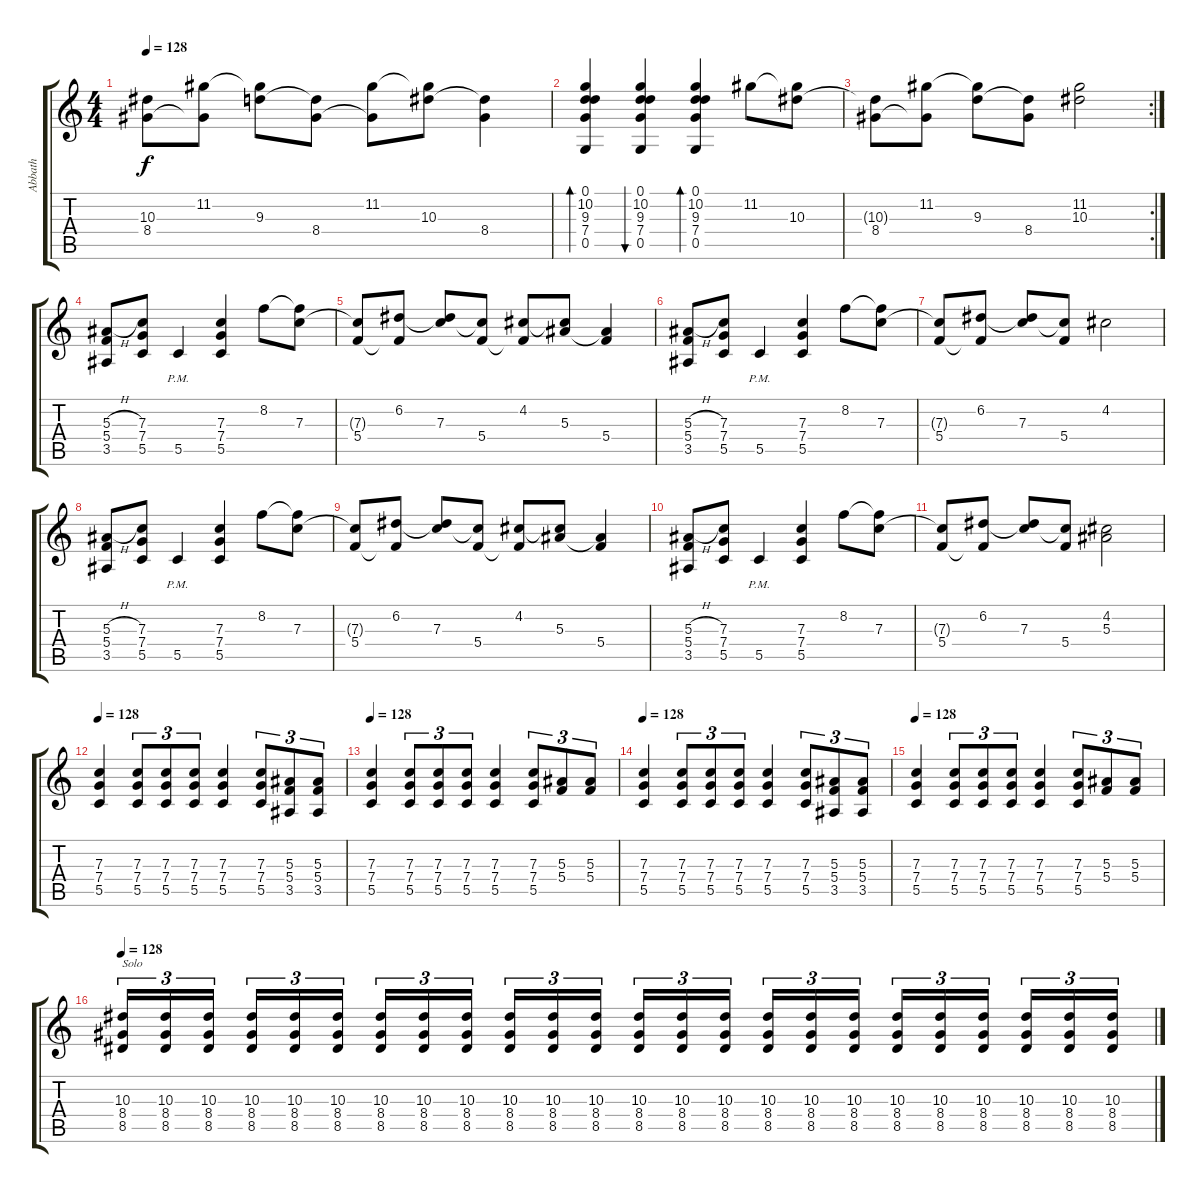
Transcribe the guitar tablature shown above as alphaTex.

\track ("Abbath" "Abbath") {instrument distortionguitar}
\staff {score tabs}
\tuning (D4 A3 F3 C3 G2 D2) {hide}
\ts (4 4)
\tempo 128
\clef g2
\ks c
(10.3{t} 8.4).8{dy f} (11.2 8.4{t}).8 (11.2{t} 9.3).8 (9.3{t} 8.4).8 (11.2 8.4{t}).8 (11.2{t} 10.3).8 (10.3{t} 8.4).4 |
(0.1 10.2 9.3 7.4 0.5).4{bd 120} (0.1 10.2 9.3 7.4 0.5).4{bu 120} (0.1 10.2 9.3 7.4 0.5).4{bd 120} 11.2.8 (11.2{t} 10.3).8 |
\rc 2
(10.3{t} 8.4).8 (11.2 8.4{t}).8 (11.2{t} 9.3).8 (9.3{t} 8.4).8 (11.2 10.3).2 |
(5.3{h} 5.4 3.5).8 (7.3 7.4 5.5).8 5.5{pm}.4 (7.3 7.4 5.5).4 8.2.8 (8.2{t} 7.3).8 |
(7.3{t} 5.4).8 (6.2 5.4{t}).8 (6.2{t} 7.3).8 (7.3{t} 5.4).8 (4.2 5.4{t}).8 (4.2{t} 5.3).8 (5.3{t} 5.4).4 |
(5.3{h} 5.4 3.5).8 (7.3 7.4 5.5).8 5.5{pm}.4 (7.3 7.4 5.5).4 8.2.8 (8.2{t} 7.3).8 |
(7.3{t} 5.4).8 (6.2 5.4{t}).8 (6.2{t} 7.3).8 (7.3{t} 5.4).8 4.2.2 |
(5.3{h} 5.4 3.5).8 (7.3 7.4 5.5).8 5.5{pm}.4 (7.3 7.4 5.5).4 8.2.8 (8.2{t} 7.3).8 |
(7.3{t} 5.4).8 (6.2 5.4{t}).8 (6.2{t} 7.3).8 (7.3{t} 5.4).8 (4.2 5.4{t}).8 (4.2{t} 5.3).8 (5.3{t} 5.4).4 |
(5.3{h} 5.4 3.5).8 (7.3 7.4 5.5).8 5.5{pm}.4 (7.3 7.4 5.5).4 8.2.8 (8.2{t} 7.3).8 |
(7.3{t} 5.4).8 (6.2 5.4{t}).8 (6.2{t} 7.3).8 (7.3{t} 5.4).8 (4.2 5.3).2 |
\tempo 128
(7.3 7.4 5.5).4 (7.3 7.4 5.5).8{tu (3 2)} (7.3 7.4 5.5).8{tu (3 2)} (7.3 7.4 5.5).8{tu (3 2)} (7.3 7.4 5.5).4 (7.3 7.4 5.5).8{tu (3 2)} (5.3 5.4 3.5).8{tu (3 2)} (5.3 5.4 3.5).8{tu (3 2)} |
\tempo 128
(7.3 7.4 5.5).4 (7.3 7.4 5.5).8{tu (3 2)} (7.3 7.4 5.5).8{tu (3 2)} (7.3 7.4 5.5).8{tu (3 2)} (7.3 7.4 5.5).4 (7.3 7.4 5.5).8{tu (3 2)} (5.3 5.4).8{tu (3 2)} (5.3 5.4).8{tu (3 2)} |
\tempo 128
(7.3 7.4 5.5).4 (7.3 7.4 5.5).8{tu (3 2)} (7.3 7.4 5.5).8{tu (3 2)} (7.3 7.4 5.5).8{tu (3 2)} (7.3 7.4 5.5).4 (7.3 7.4 5.5).8{tu (3 2)} (5.3 5.4 3.5).8{tu (3 2)} (5.3 5.4 3.5).8{tu (3 2)} |
\tempo 128
(7.3 7.4 5.5).4 (7.3 7.4 5.5).8{tu (3 2)} (7.3 7.4 5.5).8{tu (3 2)} (7.3 7.4 5.5).8{tu (3 2)} (7.3 7.4 5.5).4 (7.3 7.4 5.5).8{tu (3 2)} (5.3 5.4).8{tu (3 2)} (5.3 5.4).8{tu (3 2)} |
\tempo 128
(10.3 8.4 8.5).16{tu (3 2) txt "Solo"} (10.3 8.4 8.5).16{tu (3 2)} (10.3 8.4 8.5).16{tu (3 2) beam splitsecondary} (10.3 8.4 8.5).16{tu (3 2)} (10.3 8.4 8.5).16{tu (3 2)} (10.3 8.4 8.5).16{tu (3 2)} (10.3 8.4 8.5).16{tu (3 2)} (10.3 8.4 8.5).16{tu (3 2)} (10.3 8.4 8.5).16{tu (3 2) beam splitsecondary} (10.3 8.4 8.5).16{tu (3 2)} (10.3 8.4 8.5).16{tu (3 2)} (10.3 8.4 8.5).16{tu (3 2)} (10.3 8.4 8.5).16{tu (3 2)} (10.3 8.4 8.5).16{tu (3 2)} (10.3 8.4 8.5).16{tu (3 2) beam splitsecondary} (10.3 8.4 8.5).16{tu (3 2)} (10.3 8.4 8.5).16{tu (3 2)} (10.3 8.4 8.5).16{tu (3 2)} (10.3 8.4 8.5).16{tu (3 2)} (10.3 8.4 8.5).16{tu (3 2)} (10.3 8.4 8.5).16{tu (3 2) beam splitsecondary} (10.3 8.4 8.5).16{tu (3 2)} (10.3 8.4 8.5).16{tu (3 2)} (10.3 8.4 8.5).16{tu (3 2)}
